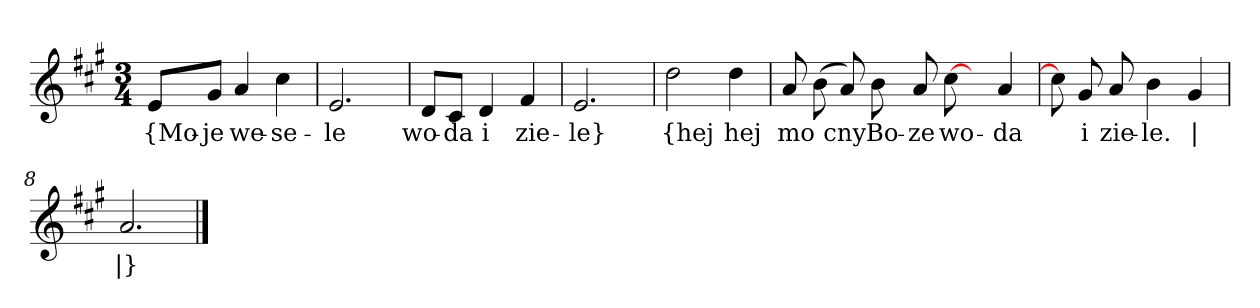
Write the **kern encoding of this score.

**kern	**text
*part1	*part1
*staff1	*staff1
*clefG2	*
*k[f#c#g#]	*
*A:	*
*M3/4	*
=	=
8e/L	{Mo-
8g#/J	-je
4a	we-
4cc#	-se-
=2	=2
2.e	-le
=3	=3
8d/L	wo-
8c#/J	-da
4d	i
4f#	zie-
=4	=4
2.e	-le}
=5y	=5y
2dd	{hej
4dd	hej
=6	=6
8a	mo
(8b	--
8a)	-cny
8b	Bo-
8a	-ze
[8cc#	wo-
8ryy	.
4a	-da
=7	=7
8cc#]	.
8g#	i
8a	zie-
4b	-le.
4g#	|
=8	=8
2.a	|}
==	==
*-	*-
